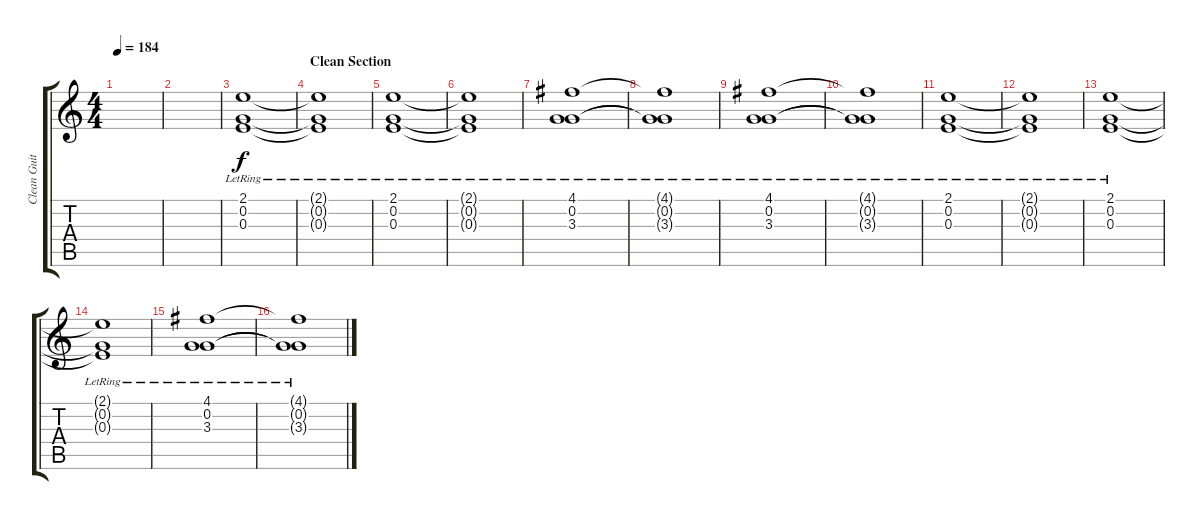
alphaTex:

\track ("Clean Guitar" "Clean Guit") {instrument electricguitarclean}
\staff {score tabs}
\tuning (D4 G3 E3 C3 G2 C2) {hide}
\ts (4 4)
\tempo 184
\clef g2
\ks c
|
|
(2.1{lr} 0.2{lr} 0.3{lr}).1 |
\section ("" "Clean Section")
(2.1{lr t} 0.2{lr t} 0.3{lr t}).1 |
(2.1{lr} 0.2{lr} 0.3{lr}).1 |
(2.1{lr t} 0.2{lr t} 0.3{lr t}).1 |
(4.1{lr} 0.2{lr} 3.3{lr}).1 |
(4.1{lr t} 0.2{lr t} 3.3{lr t}).1 |
(4.1{lr} 0.2{lr} 3.3{lr}).1 |
(4.1{lr t} 0.2{lr t} 3.3{lr t}).1 |
(2.1{lr} 0.2{lr} 0.3{lr}).1 |
(2.1{lr t} 0.2{lr t} 0.3{lr t}).1 |
(2.1{lr} 0.2{lr} 0.3{lr}).1 |
(2.1{lr t} 0.2{lr t} 0.3{lr t}).1 |
(4.1{lr} 0.2{lr} 3.3{lr}).1 |
(4.1{lr t} 0.2{lr t} 3.3{lr t}).1
